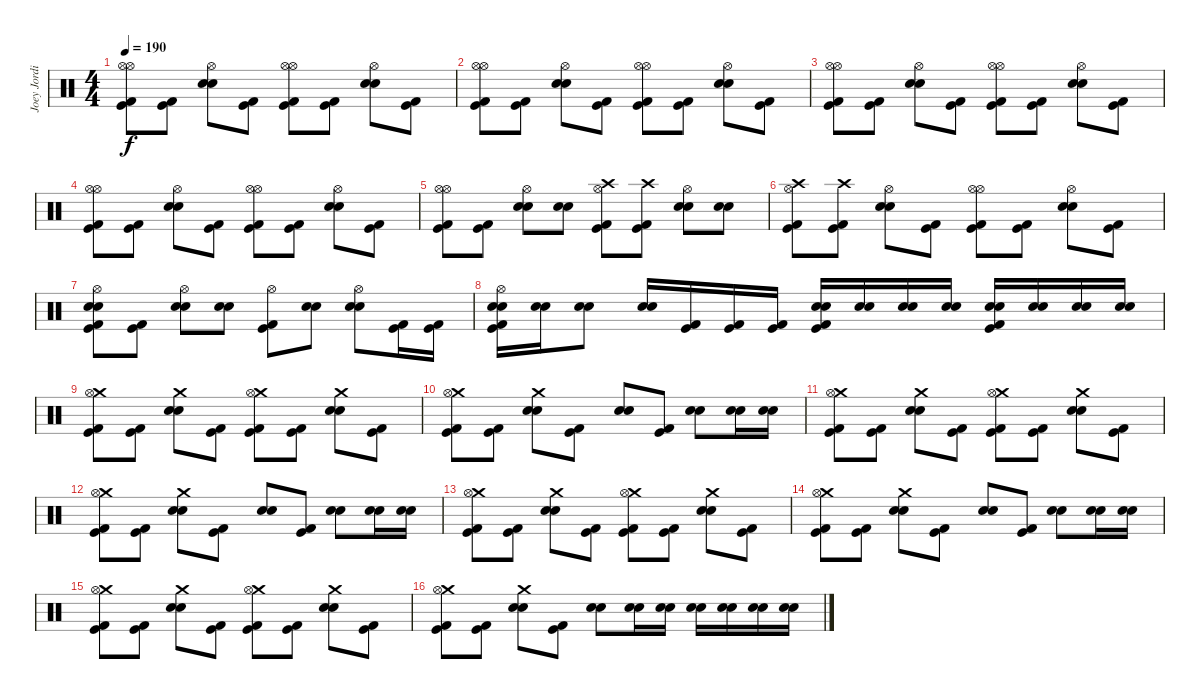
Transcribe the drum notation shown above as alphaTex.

\track ("Joey Jordison" "Joey Jordi") {instrument percussion}
\staff {score}
\articulation defaults
\ts (4 4)
\tempo 190
\clef neutral
\ks c
("Hi-Hat (open)" "Hi-Hat (open)" "Kick (hit)" "Kick (hit) 2").8{dy f} ("Kick (hit) 2" "Kick (hit)").8 ("Hi-Hat (open)" "Electric Snare (hit)" "Electric Snare (hit)").8 ("Kick (hit) 2" "Kick (hit)").8 ("Hi-Hat (open)" "Hi-Hat (open)" "Kick (hit)" "Kick (hit) 2").8 ("Kick (hit) 2" "Kick (hit)").8 ("Hi-Hat (open)" "Electric Snare (hit)" "Electric Snare (hit)").8 ("Kick (hit) 2" "Kick (hit)").8 |
("Hi-Hat (open)" "Hi-Hat (open)" "Kick (hit)" "Kick (hit) 2").8 ("Kick (hit) 2" "Kick (hit)").8 ("Hi-Hat (open)" "Electric Snare (hit)" "Electric Snare (hit)").8 ("Kick (hit) 2" "Kick (hit)").8 ("Hi-Hat (open)" "Hi-Hat (open)" "Kick (hit)" "Kick (hit) 2").8 ("Kick (hit) 2" "Kick (hit)").8 ("Hi-Hat (open)" "Electric Snare (hit)" "Electric Snare (hit)").8 ("Kick (hit) 2" "Kick (hit)").8 |
("Hi-Hat (open)" "Hi-Hat (open)" "Kick (hit)" "Kick (hit) 2").8 ("Kick (hit) 2" "Kick (hit)").8 ("Hi-Hat (open)" "Electric Snare (hit)" "Electric Snare (hit)").8 ("Kick (hit) 2" "Kick (hit)").8 ("Hi-Hat (open)" "Hi-Hat (open)" "Kick (hit)" "Kick (hit) 2").8 ("Kick (hit) 2" "Kick (hit)").8 ("Hi-Hat (open)" "Electric Snare (hit)" "Electric Snare (hit)").8 ("Kick (hit) 2" "Kick (hit)").8 |
("Hi-Hat (open)" "Hi-Hat (open)" "Kick (hit)" "Kick (hit) 2").8 ("Kick (hit) 2" "Kick (hit)").8 ("Hi-Hat (open)" "Electric Snare (hit)" "Electric Snare (hit)").8 ("Kick (hit) 2" "Kick (hit)").8 ("Hi-Hat (open)" "Hi-Hat (open)" "Kick (hit)" "Kick (hit) 2").8 ("Kick (hit) 2" "Kick (hit)").8 ("Hi-Hat (open)" "Electric Snare (hit)" "Electric Snare (hit)").8 ("Kick (hit) 2" "Kick (hit)").8 |
("Hi-Hat (open)" "Hi-Hat (open)" "Kick (hit)" "Kick (hit) 2").8 ("Kick (hit) 2" "Kick (hit)").8 ("Hi-Hat (open)" "Electric Snare (hit)" "Electric Snare (hit)").8 ("Electric Snare (hit)" "Electric Snare (hit)").8 ("Crash high (hit)" "Hi-Hat (open)" "Kick (hit)" "Kick (hit) 2").8 ("Crash high (hit)" "Kick (hit) 2" "Kick (hit)").8 ("Hi-Hat (open)" "Electric Snare (hit)" "Electric Snare (hit)").8 ("Electric Snare (hit)" "Electric Snare (hit)").8 |
("Crash high (hit)" "Hi-Hat (open)" "Kick (hit)" "Kick (hit) 2").8 ("Crash high (hit)" "Kick (hit) 2" "Kick (hit)").8 ("Hi-Hat (open)" "Electric Snare (hit)" "Electric Snare (hit)").8 ("Kick (hit) 2" "Kick (hit)").8 ("Hi-Hat (open)" "Hi-Hat (open)" "Kick (hit)" "Kick (hit) 2").8 ("Kick (hit) 2" "Kick (hit)").8 ("Hi-Hat (open)" "Electric Snare (hit)" "Electric Snare (hit)").8 ("Kick (hit) 2" "Kick (hit)").8 |
("Hi-Hat (open)" "Electric Snare (hit)" "Electric Snare (hit)" "Kick (hit)" "Kick (hit) 2").8 ("Kick (hit) 2" "Kick (hit)").8 ("Hi-Hat (open)" "Electric Snare (hit)" "Electric Snare (hit)").8 ("Electric Snare (hit)" "Electric Snare (hit)").8 ("Hi-Hat (open)" "Kick (hit) 2" "Kick (hit)").8 ("Electric Snare (hit)" "Electric Snare (hit)").8 ("Hi-Hat (open)" "Electric Snare (hit)" "Electric Snare (hit)").8 ("Kick (hit) 2" "Kick (hit)").16 ("Kick (hit)" "Kick (hit) 2").16 |
("Hi-Hat (open)" "Electric Snare (hit)" "Electric Snare (hit)" "Kick (hit)" "Kick (hit) 2").16 ("Electric Snare (hit)" "Electric Snare (hit)").16 ("Electric Snare (hit)" "Electric Snare (hit)").8 ("Electric Snare (hit)" "Electric Snare (hit)").16 ("Kick (hit)" "Kick (hit) 2").16 ("Kick (hit) 2" "Kick (hit)").16 ("Kick (hit) 2" "Kick (hit)").16 ("Electric Snare (hit)" "Electric Snare (hit)" "Kick (hit) 2" "Kick (hit)").16 ("Electric Snare (hit)" "Electric Snare (hit)").16 ("Electric Snare (hit)" "Electric Snare (hit)").16 ("Electric Snare (hit)" "Electric Snare (hit)").16 ("Electric Snare (hit)" "Electric Snare (hit)" "Kick (hit) 2" "Kick (hit)").16 ("Electric Snare (hit)" "Electric Snare (hit)").16 ("Electric Snare (hit)" "Electric Snare (hit)").16 ("Electric Snare (hit)" "Electric Snare (hit)").16 |
("Crash medium (hit)" "Hi-Hat (open)" "Kick (hit)" "Kick (hit) 2").8 ("Kick (hit) 2" "Kick (hit)").8 ("Crash medium (hit)" "Electric Snare (hit)" "Electric Snare (hit)").8 ("Kick (hit) 2" "Kick (hit)").8 ("Crash medium (hit)" "Hi-Hat (open)" "Kick (hit)" "Kick (hit) 2").8 ("Kick (hit) 2" "Kick (hit)").8 ("Crash medium (hit)" "Electric Snare (hit)" "Electric Snare (hit)").8 ("Kick (hit) 2" "Kick (hit)").8 |
("Crash medium (hit)" "Hi-Hat (open)" "Kick (hit)" "Kick (hit) 2").8 ("Kick (hit) 2" "Kick (hit)").8 ("Crash medium (hit)" "Electric Snare (hit)" "Electric Snare (hit)").8 ("Kick (hit) 2" "Kick (hit)").8 ("Electric Snare (hit)" "Electric Snare (hit)").8 ("Kick (hit) 2" "Kick (hit)").8 ("Electric Snare (hit)" "Electric Snare (hit)").8 ("Electric Snare (hit)" "Electric Snare (hit)").16 ("Electric Snare (hit)" "Electric Snare (hit)").16 |
("Crash medium (hit)" "Hi-Hat (open)" "Kick (hit)" "Kick (hit) 2").8 ("Kick (hit) 2" "Kick (hit)").8 ("Crash medium (hit)" "Electric Snare (hit)" "Electric Snare (hit)").8 ("Kick (hit) 2" "Kick (hit)").8 ("Crash medium (hit)" "Hi-Hat (open)" "Kick (hit)" "Kick (hit) 2").8 ("Kick (hit) 2" "Kick (hit)").8 ("Crash medium (hit)" "Electric Snare (hit)" "Electric Snare (hit)").8 ("Kick (hit) 2" "Kick (hit)").8 |
("Crash medium (hit)" "Hi-Hat (open)" "Kick (hit)" "Kick (hit) 2").8 ("Kick (hit) 2" "Kick (hit)").8 ("Crash medium (hit)" "Electric Snare (hit)" "Electric Snare (hit)").8 ("Kick (hit) 2" "Kick (hit)").8 ("Electric Snare (hit)" "Electric Snare (hit)").8 ("Kick (hit) 2" "Kick (hit)").8 ("Electric Snare (hit)" "Electric Snare (hit)").8 ("Electric Snare (hit)" "Electric Snare (hit)").16 ("Electric Snare (hit)" "Electric Snare (hit)").16 |
("Crash medium (hit)" "Hi-Hat (open)" "Kick (hit)" "Kick (hit) 2").8 ("Kick (hit) 2" "Kick (hit)").8 ("Crash medium (hit)" "Electric Snare (hit)" "Electric Snare (hit)").8 ("Kick (hit) 2" "Kick (hit)").8 ("Crash medium (hit)" "Hi-Hat (open)" "Kick (hit)" "Kick (hit) 2").8 ("Kick (hit) 2" "Kick (hit)").8 ("Crash medium (hit)" "Electric Snare (hit)" "Electric Snare (hit)").8 ("Kick (hit) 2" "Kick (hit)").8 |
("Crash medium (hit)" "Hi-Hat (open)" "Kick (hit)" "Kick (hit) 2").8 ("Kick (hit) 2" "Kick (hit)").8 ("Crash medium (hit)" "Electric Snare (hit)" "Electric Snare (hit)").8 ("Kick (hit) 2" "Kick (hit)").8 ("Electric Snare (hit)" "Electric Snare (hit)").8 ("Kick (hit) 2" "Kick (hit)").8 ("Electric Snare (hit)" "Electric Snare (hit)").8 ("Electric Snare (hit)" "Electric Snare (hit)").16 ("Electric Snare (hit)" "Electric Snare (hit)").16 |
("Crash medium (hit)" "Hi-Hat (open)" "Kick (hit)" "Kick (hit) 2").8 ("Kick (hit) 2" "Kick (hit)").8 ("Crash medium (hit)" "Electric Snare (hit)" "Electric Snare (hit)").8 ("Kick (hit) 2" "Kick (hit)").8 ("Crash medium (hit)" "Hi-Hat (open)" "Kick (hit)" "Kick (hit) 2").8 ("Kick (hit) 2" "Kick (hit)").8 ("Crash medium (hit)" "Electric Snare (hit)" "Electric Snare (hit)").8 ("Kick (hit) 2" "Kick (hit)").8 |
("Crash medium (hit)" "Hi-Hat (open)" "Kick (hit)" "Kick (hit) 2").8 ("Kick (hit) 2" "Kick (hit)").8 ("Crash medium (hit)" "Electric Snare (hit)" "Electric Snare (hit)").8 ("Kick (hit) 2" "Kick (hit)").8 ("Electric Snare (hit)" "Electric Snare (hit)").8 ("Electric Snare (hit)" "Electric Snare (hit)").16 ("Electric Snare (hit)" "Electric Snare (hit)").16 ("Electric Snare (hit)" "Electric Snare (hit)").16 ("Electric Snare (hit)" "Electric Snare (hit)").16 ("Electric Snare (hit)" "Electric Snare (hit)").16 ("Electric Snare (hit)" "Electric Snare (hit)").16
